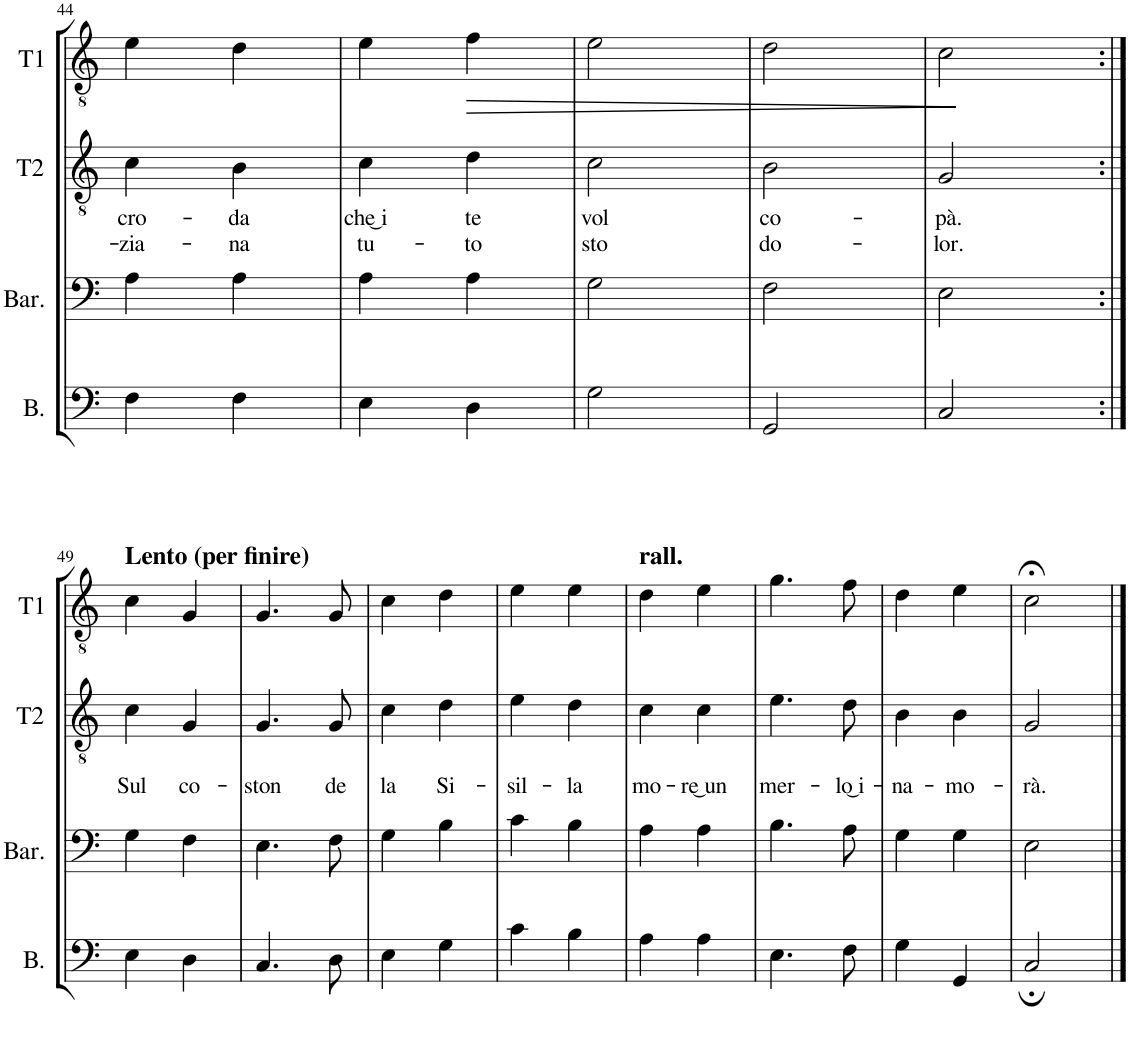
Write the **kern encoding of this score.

**kern	**kern	**kern	**text	**text	**kern	**dynam
*part4	*part3	*part2	*part2	*part2	*part1	*part1
*staff4	*staff3	*staff2	*staff2	*staff2	*staff1	*staff1
*I"Basso	*I"Baritono	*I"Tenore II	*	*	*I"Tenore I	*
*I'B.	*I'Bar.	*I'T2	*	*	*I'T1	*
!!LO:PB:g=z
*clefF4	*clefF4	*clefGv2	*	*	*clefGv2	*
*k[]	*k[]	*k[]	*	*	*k[]	*
*M2/4	*M2/4	*M2/4	*	*	*M2/4	*
=44	=44	=44	=44	=44	=44	=44
!	!	!	!LO:LY:b	!LO:LY:b	!	!
4F\	4A\	4c\	cro-	-zia-	4e\	.
!	!	!	!LO:LY:b	!LO:LY:b	!	!
4F\	4A\	4B\	-da	-na	4d\	.
=45	=45	=45	=45	=45	=45	=45
!	!	!	!LO:LY:b	!LO:LY:b	!	!
4E\	4A\	4c\	che͜ i	tu-	4e\	.
!	!	!	!LO:LY:b	!LO:LY:b	!	!LO:HP:b
4D\	4A\	4d\	te	-to	4f\	>
=46	=46	=46	=46	=46	=46	=46
!	!	!	!LO:LY:b	!LO:LY:b	!	!
2G\	2G\	2c\	vol	sto	2e\	.
=47	=47	=47	=47	=47	=47	=47
!	!	!	!LO:LY:b	!LO:LY:b	!	!
2GG/	2F\	2B\	co-	do-	2d\	.
.	.	.	.	.	.	]
=48	=48	=48	=48	=48	=48	=48
!	!	!	!LO:LY:b	!LO:LY:b	!	!
2C/	2E\	2G/	-pà.	-lor.	2c\	.
!!LO:LB:g=z
=49:|!	=49:|!	=49:|!	=49:|!	=49:|!	=49:|!	=49:|!
!	!	!	!	!	!LO:TX:a:B:t=Lento (per finire)	!
!	!	!	!	!LO:LY:b	!	!
4E\	4G\	4c\	.	Sul	4c\	.
!	!	!	!	!LO:LY:b	!	!
4D\	4F\	4G/	.	co-	4G/	.
=50	=50	=50	=50	=50	=50	=50
!	!	!	!	!LO:LY:b	!	!
4.C/	4.E\	4.G/	.	-ston	4.G/	.
!	!	!	!	!LO:LY:b	!	!
8D\	8F\	8G/	.	de	8G/	.
=51	=51	=51	=51	=51	=51	=51
!	!	!	!	!LO:LY:b	!	!
4E\	4G\	4c\	.	la	4c\	.
!	!	!	!	!LO:LY:b	!	!
4G\	4B\	4d\	.	Si-	4d\	.
=52	=52	=52	=52	=52	=52	=52
!	!	!	!	!LO:LY:b	!	!
4c\	4c\	4e\	.	-sil-	4e\	.
!	!	!	!	!LO:LY:b	!	!
4B\	4B\	4d\	.	-la	4e\	.
=53	=53	=53	=53	=53	=53	=53
!	!	!	!	!	!LO:TX:a:B:t=rall.	!
!	!	!	!	!LO:LY:b	!	!
4A\	4A\	4c\	.	mo-	4d\	.
!	!	!	!	!LO:LY:b	!	!
4A\	4A\	4c\	.	-re͜ un	4e\	.
=54	=54	=54	=54	=54	=54	=54
!	!	!	!	!LO:LY:b	!	!
4.E\	4.B\	4.e\	.	mer-	4.g\	.
!	!	!	!	!LO:LY:b	!	!
8F\	8A\	8d\	.	-lo͜ i-	8f\	.
=55	=55	=55	=55	=55	=55	=55
!	!	!	!	!LO:LY:b	!	!
4G\	4G\	4B\	.	-na-	4d\	.
!	!	!	!	!LO:LY:b	!	!
4GG/	4G\	4B\	.	-mo-	4e\	.
=56	=56	=56	=56	=56	=56	=56
!	!	!	!	!LO:LY:b	!	!
2C;/	2E\	2G/	.	-rà.	2c;<\	.
==	==	==	==	==	==	==
*-	*-	*-	*-	*-	*-	*-
